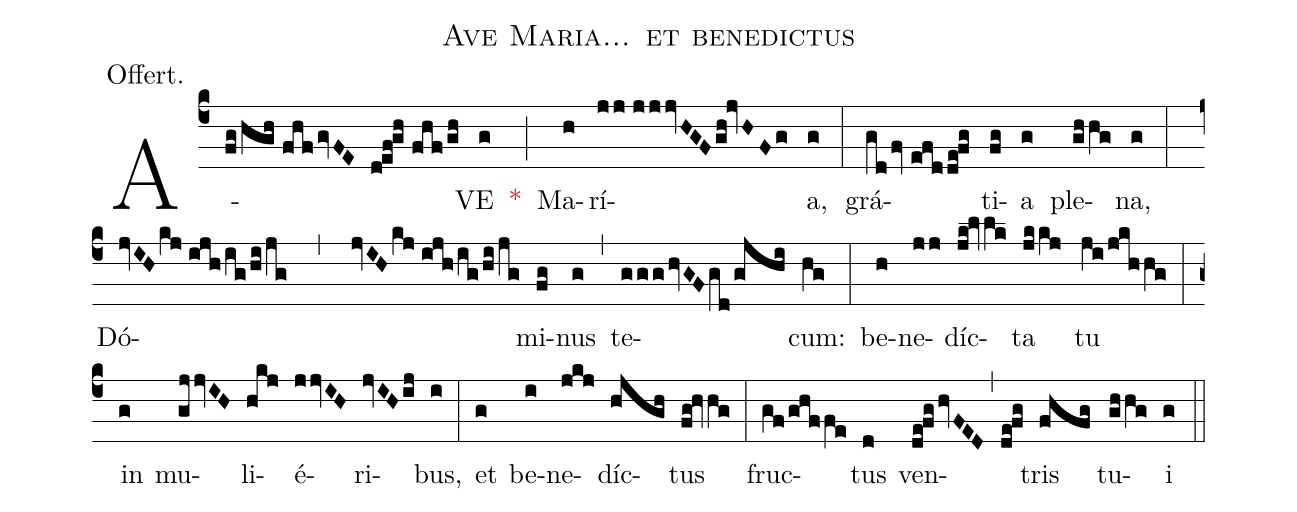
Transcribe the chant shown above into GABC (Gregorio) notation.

name:Ave Maria... et benedictus;
annotation:Offert.;
mode:VIII.;
office-part:Offertory;
%%
(c4) A(fg/hgh//fhf/gvFE d!ef!gh//fhf/gh)VE(g) <v>\red{*}</v>(;) Ma(h)rí(jj//jjjvHGFgh!jvHFg)a,(g) (:) grá(gd/fv//efd/de!fg)ti(fg)a(g) ple(gh/hg)na,(g) (:) Dó(jvIHkj//ijh/ig/hi/jg , jvIHkj//ijh/ig/hi/jg)mi(fg)nus(g) (,) te(ggghvGFgd/gjhi)cum:(hg) (:) be(h)ne(jj)díc(jk!lvlk)ta(jk/kj) tu(ji/jkh/hg) (:) in(g) mu(gjjvIH)li(hkj)é(jjvIH)ri(jvIHij)bus,(i) (:) et(g) be(i)ne(jkj)díc(hjgh)tus(fg!hvhg) (:) fruc(gf/ghf/fe)tus(d) ven(de!fghvFED,de!fg)tris(fhfg) tu(gh/hg)i(g) (::)
